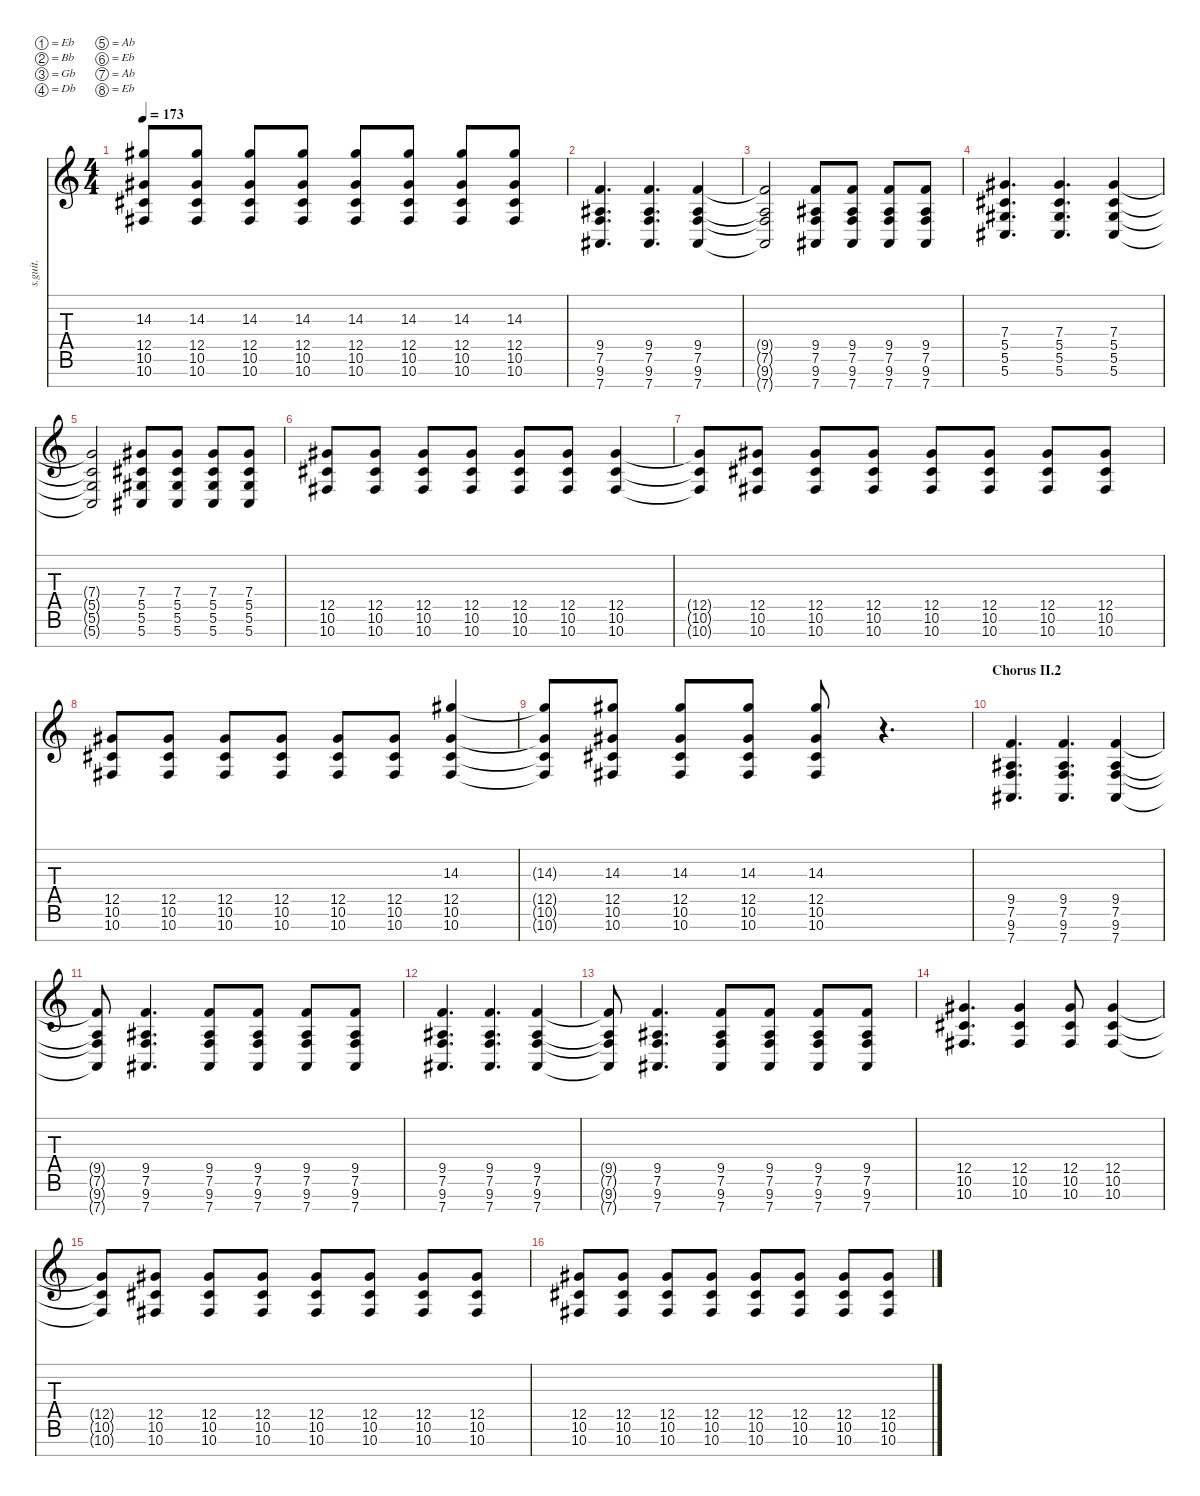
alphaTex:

\defaultSystemsLayout 4
\hideDynamics
\bracketExtendMode nobrackets
\track ("IV" "s.guit.") {instrument distortionguitar}
\staff {score tabs}
\tuning (Eb4 Bb3 Gb3 Db3 Ab2 Eb2 Ab1 Eb1)
\ts (4 4)
\tempo 173
\clef g2
\ks c
(10.7{t acc #} 10.6{t acc #} 12.5{t acc #} 14.3{t acc #}).8{lyrics (0 "") lyrics (1 "") lyrics (2 "") lyrics (3 "") lyrics (4 "") dy mf} (12.5{acc #} 10.6{acc #} 10.7{acc #} 14.3{acc #}).8{lyrics (0 "") lyrics (1 "") lyrics (2 "") lyrics (3 "") lyrics (4 "")} (12.5{acc #} 10.6{acc #} 10.7{acc #} 14.3{acc #}).8{lyrics (0 "") lyrics (1 "") lyrics (2 "") lyrics (3 "") lyrics (4 "")} (12.5{acc #} 10.6{acc #} 10.7{acc #} 14.3{acc #}).8{lyrics (0 "") lyrics (1 "") lyrics (2 "") lyrics (3 "") lyrics (4 "")} (12.5{acc #} 10.6{acc #} 10.7{acc #} 14.3{acc #}).8{lyrics (0 "") lyrics (1 "") lyrics (2 "") lyrics (3 "") lyrics (4 "")} (12.5{acc #} 10.6{acc #} 10.7{acc #} 14.3{acc #}).8{lyrics (0 "") lyrics (1 "") lyrics (2 "") lyrics (3 "") lyrics (4 "")} (12.5{acc #} 10.6{acc #} 10.7{acc #} 14.3{acc #}).8{lyrics (0 "") lyrics (1 "") lyrics (2 "") lyrics (3 "") lyrics (4 "")} (12.5{acc #} 10.6{acc #} 10.7{acc #} 14.3{acc #}).8{lyrics (0 "") lyrics (1 "") lyrics (2 "") lyrics (3 "") lyrics (4 "")} |
(7.6{acc #} 9.5 9.7 7.8{acc #}).4{d lyrics (0 "") lyrics (1 "") lyrics (2 "") lyrics (3 "") lyrics (4 "")} (7.6{acc #} 9.5 9.7 7.8{acc #}).4{d lyrics (0 "") lyrics (1 "") lyrics (2 "") lyrics (3 "") lyrics (4 "")} (7.6{acc #} 9.5 9.7 7.8{acc #}).4{lyrics (0 "") lyrics (1 "") lyrics (2 "") lyrics (3 "") lyrics (4 "")} |
(9.5{t} 7.6{t acc #} 7.8{t acc #} 9.7{t}).2{lyrics (0 "") lyrics (1 "") lyrics (2 "") lyrics (3 "") lyrics (4 "")} (7.6{acc #} 9.5 9.7 7.8{acc #}).8{lyrics (0 "") lyrics (1 "") lyrics (2 "") lyrics (3 "") lyrics (4 "")} (7.6{acc #} 9.5 9.7 7.8{acc #}).8{lyrics (0 "") lyrics (1 "") lyrics (2 "") lyrics (3 "") lyrics (4 "")} (7.6{acc #} 9.5 9.7 7.8{acc #}).8{lyrics (0 "") lyrics (1 "") lyrics (2 "") lyrics (3 "") lyrics (4 "")} (7.6{acc #} 9.5 9.7 7.8{acc #}).8{lyrics (0 "") lyrics (1 "") lyrics (2 "") lyrics (3 "") lyrics (4 "")} |
(5.7{acc #} 5.5{acc #} 5.6{acc #} 7.4{acc #}).4{d lyrics (0 "") lyrics (1 "") lyrics (2 "") lyrics (3 "") lyrics (4 "")} (5.7{acc #} 5.5{acc #} 5.6{acc #} 7.4{acc #}).4{d lyrics (0 "") lyrics (1 "") lyrics (2 "") lyrics (3 "") lyrics (4 "")} (5.7{acc #} 5.5{acc #} 5.6{acc #} 7.4{acc #}).4{lyrics (0 "") lyrics (1 "") lyrics (2 "") lyrics (3 "") lyrics (4 "")} |
(5.5{t acc #} 5.6{t acc #} 5.7{t acc #} 7.4{t acc #}).2{lyrics (0 "") lyrics (1 "") lyrics (2 "") lyrics (3 "") lyrics (4 "")} (5.5{acc #} 5.6{acc #} 5.7{acc #} 7.4{acc #}).8{lyrics (0 "") lyrics (1 "") lyrics (2 "") lyrics (3 "") lyrics (4 "")} (5.5{acc #} 5.6{acc #} 5.7{acc #} 7.4{acc #}).8{lyrics (0 "") lyrics (1 "") lyrics (2 "") lyrics (3 "") lyrics (4 "")} (5.5{acc #} 5.6{acc #} 5.7{acc #} 7.4{acc #}).8{lyrics (0 "") lyrics (1 "") lyrics (2 "") lyrics (3 "") lyrics (4 "")} (5.5{acc #} 5.6{acc #} 5.7{acc #} 7.4{acc #}).8{lyrics (0 "") lyrics (1 "") lyrics (2 "") lyrics (3 "") lyrics (4 "")} |
(10.7{acc #} 12.5{acc #} 10.6{acc #}).8{lyrics (0 "") lyrics (1 "") lyrics (2 "") lyrics (3 "") lyrics (4 "")} (10.6{acc #} 10.7{acc #} 12.5{acc #}).8{lyrics (0 "") lyrics (1 "") lyrics (2 "") lyrics (3 "") lyrics (4 "")} (10.7{acc #} 10.6{acc #} 12.5{acc #}).8{lyrics (0 "") lyrics (1 "") lyrics (2 "") lyrics (3 "") lyrics (4 "")} (10.7{acc #} 10.6{acc #} 12.5{acc #}).8{lyrics (0 "") lyrics (1 "") lyrics (2 "") lyrics (3 "") lyrics (4 "")} (12.5{acc #} 10.6{acc #} 10.7{acc #}).8{lyrics (0 "") lyrics (1 "") lyrics (2 "") lyrics (3 "") lyrics (4 "")} (12.5{acc #} 10.6{acc #} 10.7{acc #}).8{lyrics (0 "") lyrics (1 "") lyrics (2 "") lyrics (3 "") lyrics (4 "")} (10.7{acc #} 10.6{acc #} 12.5{acc #}).4{lyrics (0 "") lyrics (1 "") lyrics (2 "") lyrics (3 "") lyrics (4 "")} |
(10.7{t acc #} 10.6{t acc #} 12.5{t acc #}).8{lyrics (0 "") lyrics (1 "") lyrics (2 "") lyrics (3 "") lyrics (4 "")} (12.5{acc #} 10.6{acc #} 10.7{acc #}).8{lyrics (0 "") lyrics (1 "") lyrics (2 "") lyrics (3 "") lyrics (4 "")} (12.5{acc #} 10.6{acc #} 10.7{acc #}).8{lyrics (0 "") lyrics (1 "") lyrics (2 "") lyrics (3 "") lyrics (4 "")} (12.5{acc #} 10.6{acc #} 10.7{acc #}).8{lyrics (0 "") lyrics (1 "") lyrics (2 "") lyrics (3 "") lyrics (4 "")} (12.5{acc #} 10.6{acc #} 10.7{acc #}).8{lyrics (0 "") lyrics (1 "") lyrics (2 "") lyrics (3 "") lyrics (4 "")} (12.5{acc #} 10.6{acc #} 10.7{acc #}).8{lyrics (0 "") lyrics (1 "") lyrics (2 "") lyrics (3 "") lyrics (4 "")} (12.5{acc #} 10.6{acc #} 10.7{acc #}).8{lyrics (0 "") lyrics (1 "") lyrics (2 "") lyrics (3 "") lyrics (4 "")} (12.5{acc #} 10.6{acc #} 10.7{acc #}).8{lyrics (0 "") lyrics (1 "") lyrics (2 "") lyrics (3 "") lyrics (4 "")} |
(10.7{acc #} 12.5{acc #} 10.6{acc #}).8{lyrics (0 "") lyrics (1 "") lyrics (2 "") lyrics (3 "") lyrics (4 "")} (10.6{acc #} 10.7{acc #} 12.5{acc #}).8{lyrics (0 "") lyrics (1 "") lyrics (2 "") lyrics (3 "") lyrics (4 "")} (10.7{acc #} 10.6{acc #} 12.5{acc #}).8{lyrics (0 "") lyrics (1 "") lyrics (2 "") lyrics (3 "") lyrics (4 "")} (10.7{acc #} 10.6{acc #} 12.5{acc #}).8{lyrics (0 "") lyrics (1 "") lyrics (2 "") lyrics (3 "") lyrics (4 "")} (12.5{acc #} 10.6{acc #} 10.7{acc #}).8{lyrics (0 "") lyrics (1 "") lyrics (2 "") lyrics (3 "") lyrics (4 "")} (12.5{acc #} 10.6{acc #} 10.7{acc #}).8{lyrics (0 "") lyrics (1 "") lyrics (2 "") lyrics (3 "") lyrics (4 "")} (10.7{acc #} 10.6{acc #} 12.5{acc #} 14.3{acc #}).4{lyrics (0 "") lyrics (1 "") lyrics (2 "") lyrics (3 "") lyrics (4 "")} |
(10.7{t acc #} 10.6{t acc #} 12.5{t acc #} 14.3{t acc #}).8{lyrics (0 "") lyrics (1 "") lyrics (2 "") lyrics (3 "") lyrics (4 "")} (12.5{acc #} 10.6{acc #} 10.7{acc #} 14.3{acc #}).8{lyrics (0 "") lyrics (1 "") lyrics (2 "") lyrics (3 "") lyrics (4 "")} (12.5{acc #} 10.6{acc #} 10.7{acc #} 14.3{acc #}).8{lyrics (0 "") lyrics (1 "") lyrics (2 "") lyrics (3 "") lyrics (4 "")} (12.5{acc #} 10.6{acc #} 10.7{acc #} 14.3{acc #}).8{lyrics (0 "") lyrics (1 "") lyrics (2 "") lyrics (3 "") lyrics (4 "")} (12.5{acc #} 10.6{acc #} 10.7{acc #} 14.3{acc #}).8{lyrics (0 "") lyrics (1 "") lyrics (2 "") lyrics (3 "") lyrics (4 "")} r.4{d} |
\section ("" "Chorus II.2")
(7.6{acc #} 9.5 9.7 7.8{acc #}).4{d lyrics (0 "") lyrics (1 "") lyrics (2 "") lyrics (3 "") lyrics (4 "")} (7.6{acc #} 9.5 9.7 7.8{acc #}).4{d lyrics (0 "") lyrics (1 "") lyrics (2 "") lyrics (3 "") lyrics (4 "")} (7.6{acc #} 9.5 9.7 7.8{acc #}).4{lyrics (0 "") lyrics (1 "") lyrics (2 "") lyrics (3 "") lyrics (4 "")} |
(7.8{t acc #} 9.7{t} 7.6{t acc #} 9.5{t}).8{lyrics (0 "") lyrics (1 "") lyrics (2 "") lyrics (3 "") lyrics (4 "")} (9.5 7.6{acc #} 7.8{acc #} 9.7).4{d lyrics (0 "") lyrics (1 "") lyrics (2 "") lyrics (3 "") lyrics (4 "")} (7.6{acc #} 9.5 9.7 7.8{acc #}).8{lyrics (0 "") lyrics (1 "") lyrics (2 "") lyrics (3 "") lyrics (4 "")} (7.6{acc #} 9.5 9.7 7.8{acc #}).8{lyrics (0 "") lyrics (1 "") lyrics (2 "") lyrics (3 "") lyrics (4 "")} (7.6{acc #} 9.5 9.7 7.8{acc #}).8{lyrics (0 "") lyrics (1 "") lyrics (2 "") lyrics (3 "") lyrics (4 "")} (7.6{acc #} 9.5 9.7 7.8{acc #}).8{lyrics (0 "") lyrics (1 "") lyrics (2 "") lyrics (3 "") lyrics (4 "")} |
(7.6{acc #} 9.5 9.7 7.8{acc #}).4{d lyrics (0 "") lyrics (1 "") lyrics (2 "") lyrics (3 "") lyrics (4 "")} (7.6{acc #} 9.5 9.7 7.8{acc #}).4{d lyrics (0 "") lyrics (1 "") lyrics (2 "") lyrics (3 "") lyrics (4 "")} (7.6{acc #} 9.5 9.7 7.8{acc #}).4{lyrics (0 "") lyrics (1 "") lyrics (2 "") lyrics (3 "") lyrics (4 "")} |
(7.8{t acc #} 9.7{t} 7.6{t acc #} 9.5{t}).8{lyrics (0 "") lyrics (1 "") lyrics (2 "") lyrics (3 "") lyrics (4 "")} (9.5 7.6{acc #} 7.8{acc #} 9.7).4{d lyrics (0 "") lyrics (1 "") lyrics (2 "") lyrics (3 "") lyrics (4 "")} (7.6{acc #} 9.5 9.7 7.8{acc #}).8{lyrics (0 "") lyrics (1 "") lyrics (2 "") lyrics (3 "") lyrics (4 "")} (7.6{acc #} 9.5 9.7 7.8{acc #}).8{lyrics (0 "") lyrics (1 "") lyrics (2 "") lyrics (3 "") lyrics (4 "")} (7.6{acc #} 9.5 9.7 7.8{acc #}).8{lyrics (0 "") lyrics (1 "") lyrics (2 "") lyrics (3 "") lyrics (4 "")} (7.6{acc #} 9.5 9.7 7.8{acc #}).8{lyrics (0 "") lyrics (1 "") lyrics (2 "") lyrics (3 "") lyrics (4 "")} |
(12.5{acc #} 10.6{acc #} 10.7{acc #}).4{d lyrics (0 "") lyrics (1 "") lyrics (2 "") lyrics (3 "") lyrics (4 "")} (12.5{acc #} 10.6{acc #} 10.7{acc #}).4{lyrics (0 "") lyrics (1 "") lyrics (2 "") lyrics (3 "") lyrics (4 "")} (12.5{acc #} 10.6{acc #} 10.7{acc #}).8{lyrics (0 "") lyrics (1 "") lyrics (2 "") lyrics (3 "") lyrics (4 "")} (12.5{acc #} 10.6{acc #} 10.7{acc #}).4{lyrics (0 "") lyrics (1 "") lyrics (2 "") lyrics (3 "") lyrics (4 "")} |
(12.5{t acc #} 10.6{t acc #} 10.7{t acc #}).8{lyrics (0 "") lyrics (1 "") lyrics (2 "") lyrics (3 "") lyrics (4 "")} (12.5{acc #} 10.6{acc #} 10.7{acc #}).8{lyrics (0 "") lyrics (1 "") lyrics (2 "") lyrics (3 "") lyrics (4 "")} (12.5{acc #} 10.6{acc #} 10.7{acc #}).8{lyrics (0 "") lyrics (1 "") lyrics (2 "") lyrics (3 "") lyrics (4 "")} (12.5{acc #} 10.6{acc #} 10.7{acc #}).8{lyrics (0 "") lyrics (1 "") lyrics (2 "") lyrics (3 "") lyrics (4 "")} (12.5{acc #} 10.6{acc #} 10.7{acc #}).8{lyrics (0 "") lyrics (1 "") lyrics (2 "") lyrics (3 "") lyrics (4 "")} (12.5{acc #} 10.6{acc #} 10.7{acc #}).8{lyrics (0 "") lyrics (1 "") lyrics (2 "") lyrics (3 "") lyrics (4 "")} (12.5{acc #} 10.6{acc #} 10.7{acc #}).8{lyrics (0 "") lyrics (1 "") lyrics (2 "") lyrics (3 "") lyrics (4 "")} (12.5{acc #} 10.6{acc #} 10.7{acc #}).8{lyrics (0 "") lyrics (1 "") lyrics (2 "") lyrics (3 "") lyrics (4 "")} |
(12.5{acc #} 10.6{acc #} 10.7{acc #}).8{lyrics (0 "") lyrics (1 "") lyrics (2 "") lyrics (3 "") lyrics (4 "")} (12.5{acc #} 10.6{acc #} 10.7{acc #}).8{lyrics (0 "") lyrics (1 "") lyrics (2 "") lyrics (3 "") lyrics (4 "")} (12.5{acc #} 10.6{acc #} 10.7{acc #}).8{lyrics (0 "") lyrics (1 "") lyrics (2 "") lyrics (3 "") lyrics (4 "")} (12.5{acc #} 10.6{acc #} 10.7{acc #}).8{lyrics (0 "") lyrics (1 "") lyrics (2 "") lyrics (3 "") lyrics (4 "")} (12.5{acc #} 10.6{acc #} 10.7{acc #}).8{lyrics (0 "") lyrics (1 "") lyrics (2 "") lyrics (3 "") lyrics (4 "")} (12.5{acc #} 10.6{acc #} 10.7{acc #}).8{lyrics (0 "") lyrics (1 "") lyrics (2 "") lyrics (3 "") lyrics (4 "")} (12.5{acc #} 10.6{acc #} 10.7{acc #}).8{lyrics (0 "") lyrics (1 "") lyrics (2 "") lyrics (3 "") lyrics (4 "")} (12.5{acc #} 10.6{acc #} 10.7{acc #}).8{lyrics (0 "") lyrics (1 "") lyrics (2 "") lyrics (3 "") lyrics (4 "")}
